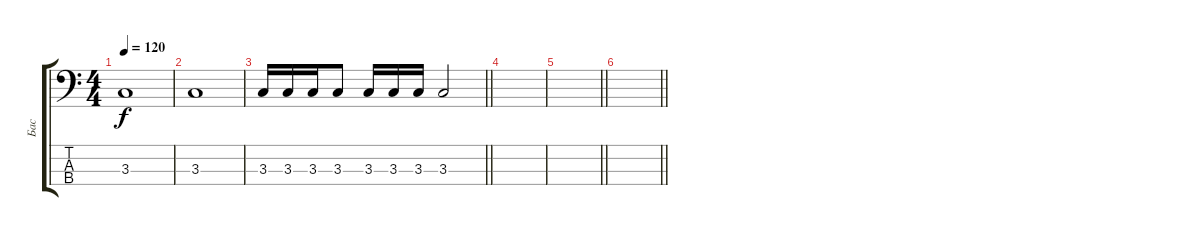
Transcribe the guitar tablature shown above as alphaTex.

\track ("Бас" "Бас") {instrument electricbasspick}
\staff {score tabs}
\tuning (G2 D2 A1 E1) {hide}
\ts (4 4)
\tempo 120
\clef f4
\ks c
3.3.1{dy f} |
3.3.1 |
\barLineRight lightlight
3.3.16 3.3.16 3.3.16 3.3.8 3.3.16 3.3.16 3.3.16 3.3.2 |
|
\barLineRight lightlight
|
\barLineRight lightlight
